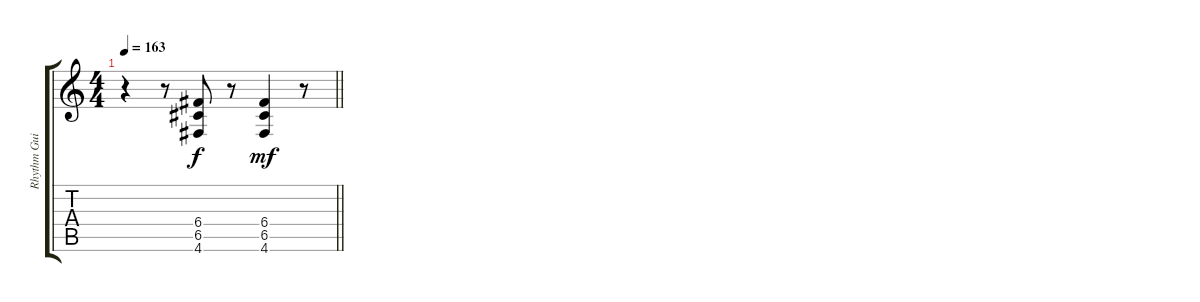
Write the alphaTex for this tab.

\track ("Rhythm Guitar" "Rhythm Gui") {instrument distortionguitar}
\staff {score tabs}
\tuning (D4 A3 F3 C3 G2 D2) {hide}
\ts (4 4)
\tempo 163
\clef g2
\barLineRight lightlight
\ks c
r.4{dy f} r.8 (6.4 6.5 4.6).8 r.8 (6.4 6.5 4.6).4{dy mf} r.8
